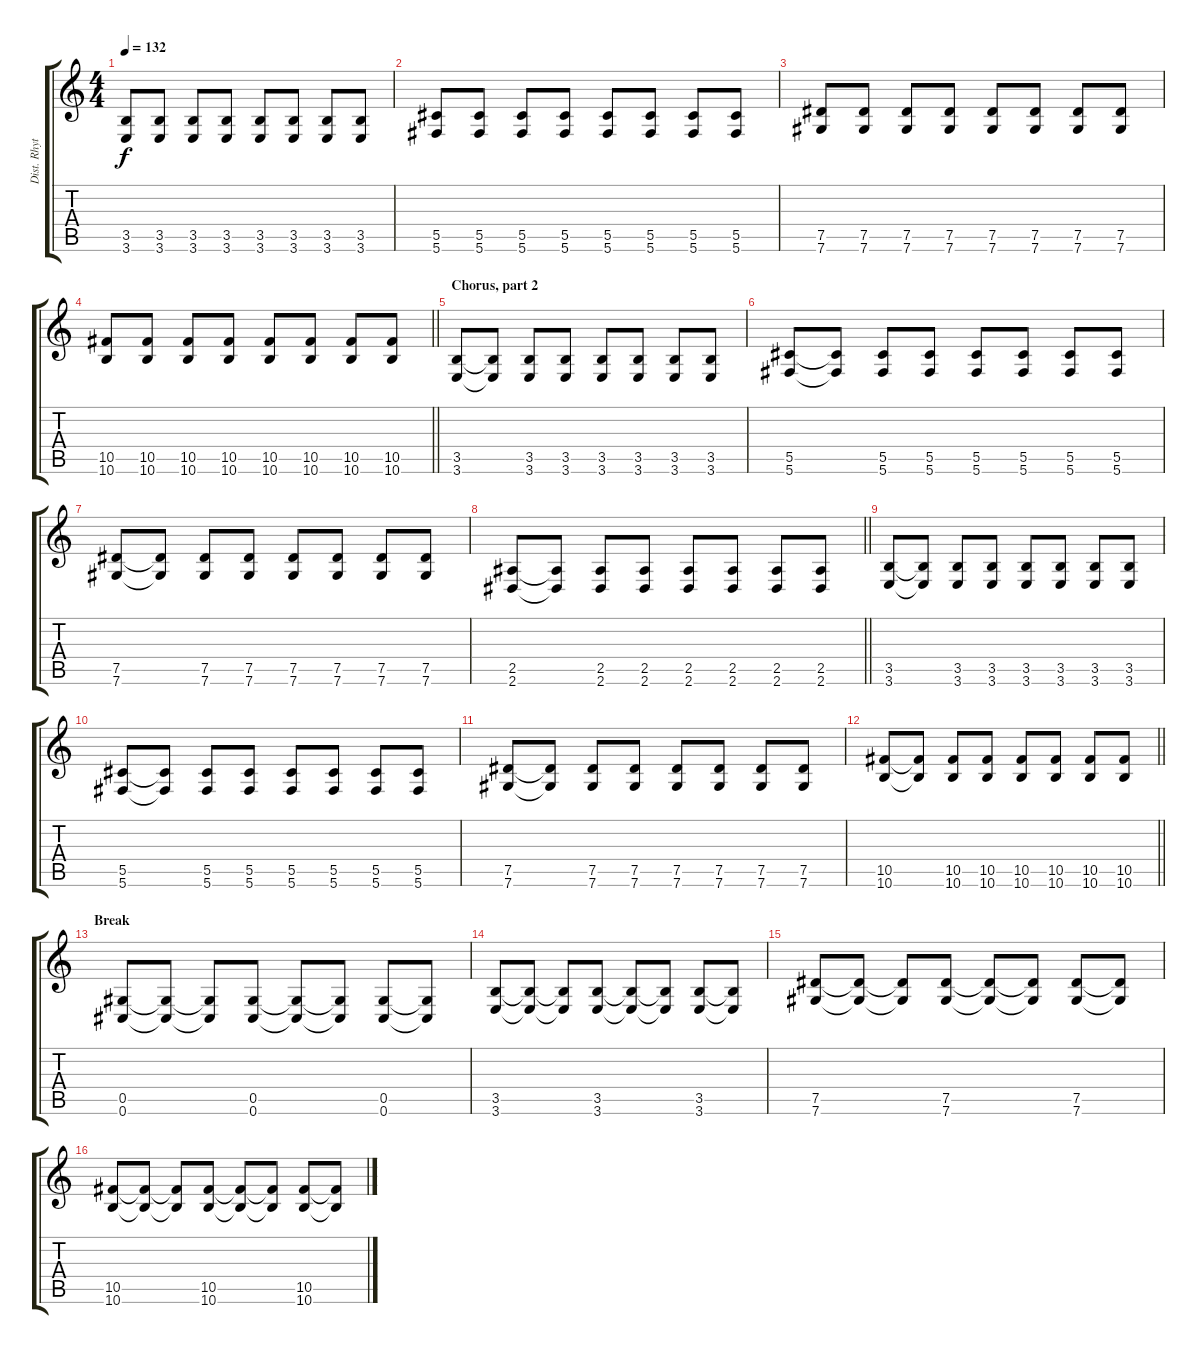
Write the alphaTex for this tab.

\track ("Dist. Rhytm Guitar [R]" "Dist. Rhyt") {instrument distortionguitar}
\staff {score tabs}
\tuning (Eb4 Bb3 Gb3 Db3 Ab2 Db2) {hide}
\ts (4 4)
\tempo 132
\clef g2
\ks c
(3.5 3.6).8{dy f} (3.5 3.6).8 (3.5 3.6).8 (3.5 3.6).8 (3.5 3.6).8 (3.5 3.6).8 (3.5 3.6).8 (3.5 3.6).8 |
(5.5 5.6).8 (5.5 5.6).8 (5.5 5.6).8 (5.5 5.6).8 (5.5 5.6).8 (5.5 5.6).8 (5.5 5.6).8 (5.5 5.6).8 |
(7.5 7.6).8 (7.5 7.6).8 (7.5 7.6).8 (7.5 7.6).8 (7.5 7.6).8 (7.5 7.6).8 (7.5 7.6).8 (7.5 7.6).8 |
\barLineRight lightlight
(10.5 10.6).8 (10.5 10.6).8 (10.5 10.6).8 (10.5 10.6).8 (10.5 10.6).8 (10.5 10.6).8 (10.5 10.6).8 (10.5 10.6).8 |
\section ("" "Chorus, part 2")
(3.5 3.6).8 (3.5{t} 3.6{t}).8 (3.5 3.6).8 (3.5 3.6).8 (3.5 3.6).8 (3.5 3.6).8 (3.5 3.6).8 (3.5 3.6).8 |
(5.5 5.6).8 (5.5{t} 5.6{t}).8 (5.5 5.6).8 (5.5 5.6).8 (5.5 5.6).8 (5.5 5.6).8 (5.5 5.6).8 (5.5 5.6).8 |
(7.5 7.6).8 (7.5{t} 7.6{t}).8 (7.5 7.6).8 (7.5 7.6).8 (7.5 7.6).8 (7.5 7.6).8 (7.5 7.6).8 (7.5 7.6).8 |
\barLineRight lightlight
(2.5 2.6).8 (2.5{t} 2.6{t}).8 (2.5 2.6).8 (2.5 2.6).8 (2.5 2.6).8 (2.5 2.6).8 (2.5 2.6).8 (2.5 2.6).8 |
(3.5 3.6).8 (3.5{t} 3.6{t}).8 (3.5 3.6).8 (3.5 3.6).8 (3.5 3.6).8 (3.5 3.6).8 (3.5 3.6).8 (3.5 3.6).8 |
(5.5 5.6).8 (5.5{t} 5.6{t}).8 (5.5 5.6).8 (5.5 5.6).8 (5.5 5.6).8 (5.5 5.6).8 (5.5 5.6).8 (5.5 5.6).8 |
(7.5 7.6).8 (7.5{t} 7.6{t}).8 (7.5 7.6).8 (7.5 7.6).8 (7.5 7.6).8 (7.5 7.6).8 (7.5 7.6).8 (7.5 7.6).8 |
\barLineRight lightlight
(10.5 10.6).8 (10.5{t} 10.6{t}).8 (10.5 10.6).8 (10.5 10.6).8 (10.5 10.6).8 (10.5 10.6).8 (10.5 10.6).8 (10.5 10.6).8 |
\section ("" "Break")
(0.5 0.6).8 (0.5{t} 0.6{t}).8 (0.5{t} 0.6{t}).8 (0.5 0.6).8 (0.5{t} 0.6{t}).8 (0.5{t} 0.6{t}).8 (0.5 0.6).8 (0.5{t} 0.6{t}).8 |
(3.5 3.6).8 (3.5{t} 3.6{t}).8 (3.5{t} 3.6{t}).8 (3.5 3.6).8 (3.5{t} 3.6{t}).8 (3.5{t} 3.6{t}).8 (3.5 3.6).8 (3.5{t} 3.6{t}).8 |
(7.5 7.6).8 (7.5{t} 7.6{t}).8 (7.5{t} 7.6{t}).8 (7.5 7.6).8 (7.5{t} 7.6{t}).8 (7.5{t} 7.6{t}).8 (7.5 7.6).8 (7.5{t} 7.6{t}).8 |
(10.5 10.6).8 (10.5{t} 10.6{t}).8 (10.5{t} 10.6{t}).8 (10.5 10.6).8 (10.5{t} 10.6{t}).8 (10.5{t} 10.6{t}).8 (10.5 10.6).8 (10.5{t} 10.6{t}).8
